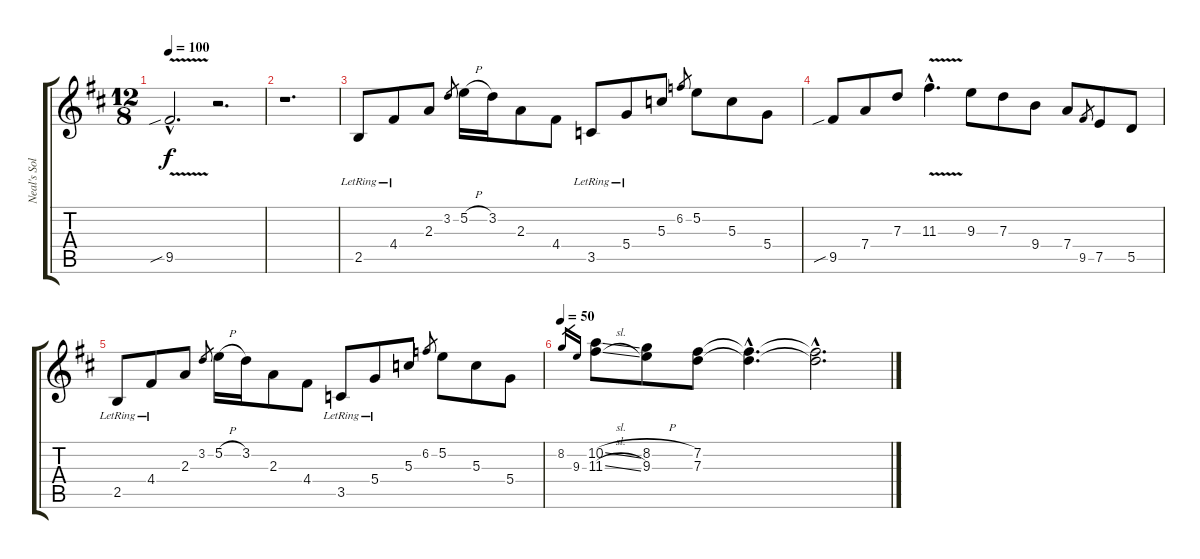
\track ("Neal's Solo" "Neal's Sol") {instrument overdrivenguitar}
\staff {score tabs}
\tuning (E4 B3 G3 D3 A2 E2) {hide}
\ts (12 8)
\tempo 100
\clef g2
\ks d
9.5{v sib hac}.2{d dy f} r.2{d} |
r.1{d} |
2.5{lr}.8 4.4{lr}.8 2.3.8 3.2.8{gr} 5.2{h}.16 3.2.16 2.3.8 4.4.8 3.5{lr}.8 5.4{lr}.8 5.3.8 6.2.8{gr} 5.2.8 5.3.8 5.4.8 |
9.5{sib}.8 7.4.8 7.3.8 11.3{v hac}.4{d} 9.3.8 7.3.8 9.4.8 7.4.8 9.5.8{gr} 7.5.8 5.5.8 |
2.5{lr}.8 4.4{lr}.8 2.3.8 3.2.8{gr} 5.2{h}.16 3.2.16 2.3.8 4.4.8 3.5{lr}.8 5.4{lr}.8 5.3.8 6.2.8{gr} 5.2.8 5.3.8 5.4.8 |
\tempo 50
8.2.16{gr} 9.3.16{gr} (10.2{sl} 11.3{sl}).8 (8.2{h} 9.3).8 (7.2 7.3).8 (7.2{hac t} 7.3{hac t}).4{d} (7.2{hac t} 7.3{hac t}).2{d}
